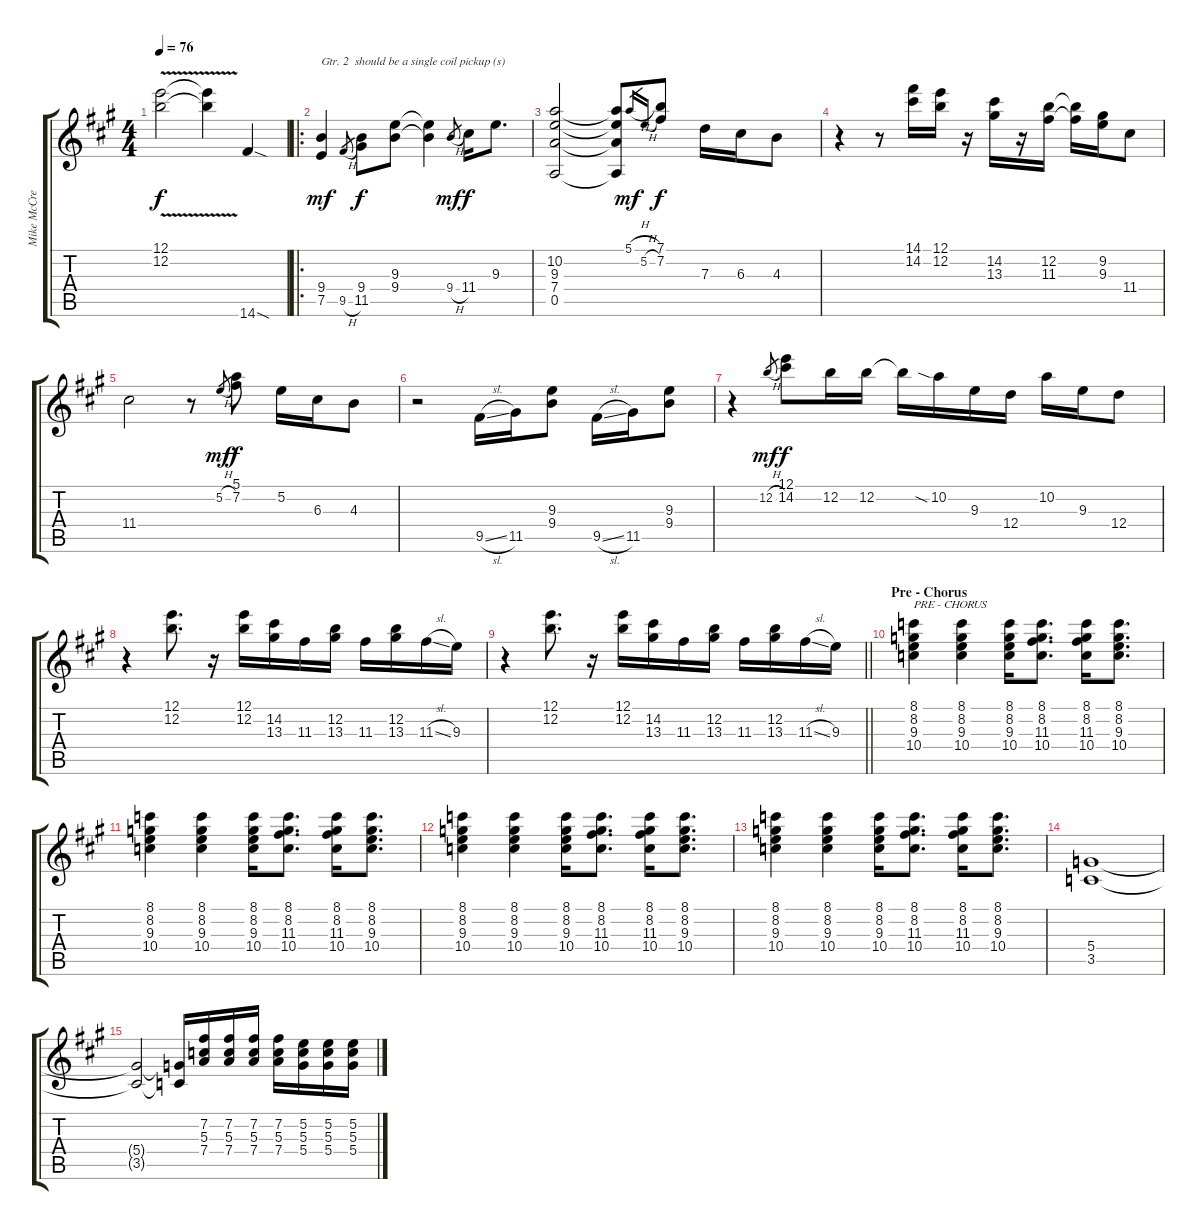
\track ("Mike McCready (gtr. 1)" "Mike McCre") {instrument electricguitarclean}
\staff {score tabs}
\tuning (E4 B3 G3 D3 A2 E2) {hide}
\ts (4 4)
\tempo 76
\clef g2
\ks a
(12.1{v} 12.2).2{dy f} (12.1{t} 12.2{t}).4 14.6{sod}.4 |
\ro
(9.4 7.5).4{txt "Gtr. 2  should be a single coil pickup (s)" dy mf} 9.5{h}.8{gr} (9.4 11.5).8{dy f} (9.3 9.4).8 (9.3{t} 9.4{t}).4 9.4{h}.8{gr dy mf} 11.4.16{dy f} 9.3.8{d} |
(10.2 9.3 7.4 0.5).2 (10.2{t} 9.3{t} 7.4{t} 0.5{t}).8 5.1{h}.16{gr dy mf} 5.2{h}.16{gr} (7.1 7.2).8{dy f} 7.3.16 6.3.16 4.3.8 |
r.4 r.8 (14.1 14.2).16 (12.1 12.2).16 r.16 (14.2 13.3).16 r.16 (12.2 11.3).16 (12.2{t} 11.3{t}).16 (9.2 9.3).16 11.4.8 |
11.4.2 r.8 5.2{h}.8{gr dy mf} (5.1 7.2).8{dy f} 5.2.16 6.3.16 4.3.8 |
r.2 9.5{sl}.16 11.5.16 (9.3 9.4).8 9.5{sl}.16 11.5.16 (9.3 9.4).8 |
r.4 12.2{h}.8{gr dy mf} (12.1 14.2).8{dy f} 12.2.16 12.2.16 12.2{t}.16 10.2{sia}.16 9.3.16 12.4.16 10.2.16 9.3.16 12.4.8 |
r.4 (12.1 12.2).8{d} r.16 (12.1 12.2).16 (14.2 13.3).16 11.3.16 (12.2 13.3).16 11.3.16 (12.2 13.3).16 11.3{sl}.16 9.3.16 |
\barLineRight lightlight
r.4 (12.1 12.2).8{d} r.16 (12.1 12.2).16 (14.2 13.3).16 11.3.16 (12.2 13.3).16 11.3.16 (12.2 13.3).16 11.3{sl}.16 9.3.16 |
\section ("" "Pre - Chorus")
(8.1 8.2 9.3 10.4).4{txt "PRE - CHORUS"} (8.1 8.2 9.3 10.4).4 (8.1 8.2 9.3 10.4).16 (8.1 8.2 11.3 10.4).8{d} (8.1 8.2 11.3 10.4).16 (8.1 8.2 9.3 10.4).8{d} |
(8.1 8.2 9.3 10.4).4 (8.1 8.2 9.3 10.4).4 (8.1 8.2 9.3 10.4).16 (8.1 8.2 11.3 10.4).8{d} (8.1 8.2 11.3 10.4).16 (8.1 8.2 9.3 10.4).8{d} |
(8.1 8.2 9.3 10.4).4 (8.1 8.2 9.3 10.4).4 (8.1 8.2 9.3 10.4).16 (8.1 8.2 11.3 10.4).8{d} (8.1 8.2 11.3 10.4).16 (8.1 8.2 9.3 10.4).8{d} |
(8.1 8.2 9.3 10.4).4 (8.1 8.2 9.3 10.4).4 (8.1 8.2 9.3 10.4).16 (8.1 8.2 11.3 10.4).8{d} (8.1 8.2 11.3 10.4).16 (8.1 8.2 9.3 10.4).8{d} |
(5.4 3.5).1 |
(5.4{t} 3.5{t}).2 (5.4{t} 3.5{t}).16 (7.2 5.3 7.4).16 (7.2 5.3 7.4).16 (7.2 5.3 7.4).16 (7.2 5.3 7.4).16 (5.2 5.3 5.4).16 (5.2 5.3 5.4).16 (5.2 5.3 5.4).16
